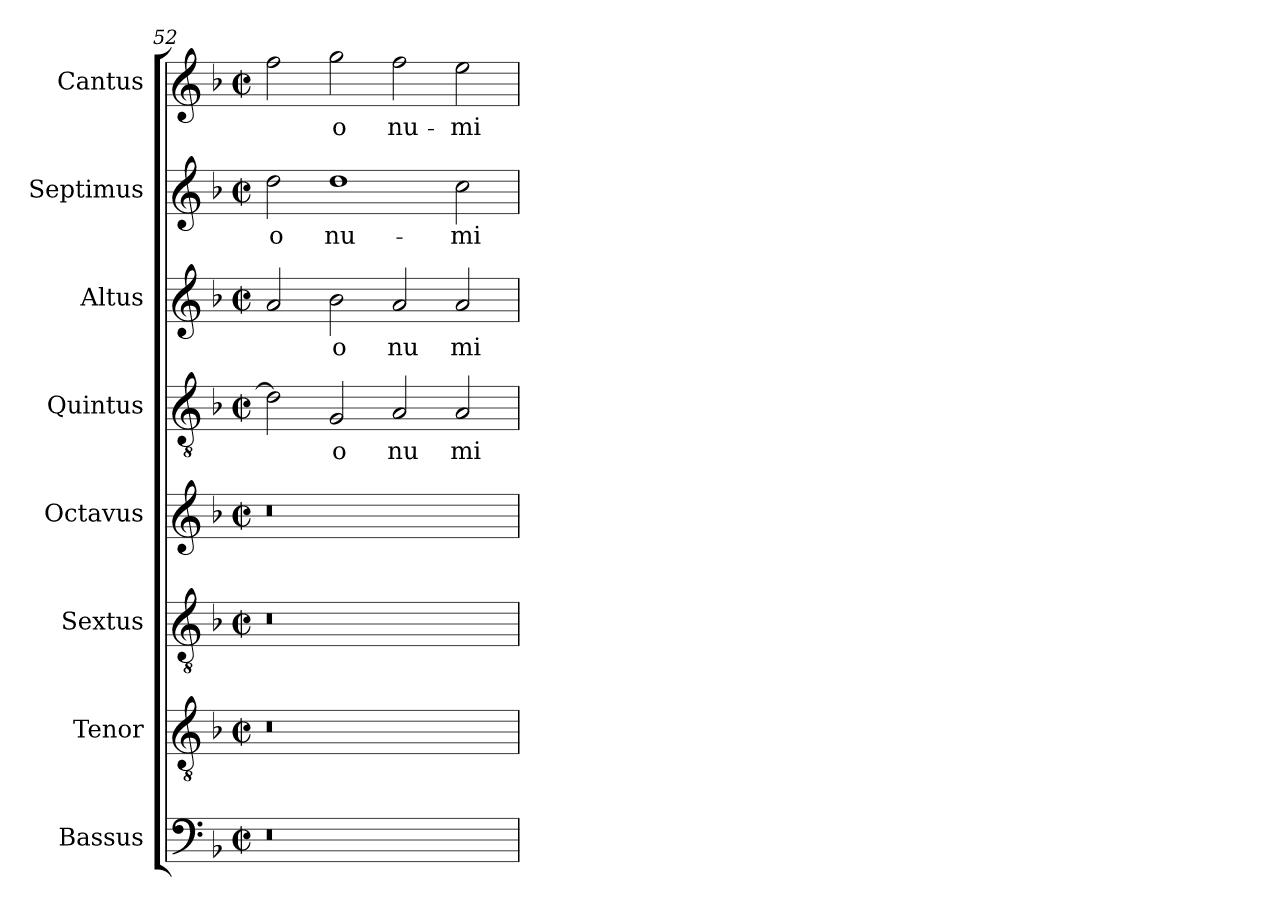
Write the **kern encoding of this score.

**kern	**kern	**kern	**kern	**kern	**text	**kern	**text	**kern	**text	**kern	**text
*part8	*part7	*part6	*part5	*part4	*part4	*part3	*part3	*part2	*part2	*part1	*part1
*staff8	*staff7	*staff6	*staff5	*staff4	*staff4	*staff3	*staff3	*staff2	*staff2	*staff1	*staff1
*I"Bassus	*I"Tenor	*I"Sextus	*I"Octavus	*I"Quintus	*	*I"Altus	*	*I"Septimus	*	*I"Cantus	*
*clefF4	*clefGv2	*clefGv2	*clefG2	*clefGv2	*	*clefG2	*	*clefG2	*	*clefG2	*
*k[b-]	*k[b-]	*k[b-]	*k[b-]	*k[b-]	*	*k[b-]	*	*k[b-]	*	*k[b-]	*
*F:	*F:	*F:	*F:	*F:	*	*F:	*	*F:	*	*F:	*
*M2/2	*M2/2	*M2/2	*M2/2	*M2/2	*	*M2/2	*	*M2/2	*	*M2/2	*
*met(c|)	*met(c|)	*met(c|)	*met(c|)	*met(c|)	*	*met(c|)	*	*met(c|)	*	*met(c|)	*
=52	=52	=52	=52	=52	=52	=52	=52	=52	=52	=52	=52
!	!	!	!	!	!	!	!	!	!LO:LY:b:cj	!	!
0r	0r	0r	0r	2d\]	.	2a/	.	2dd\	-o	2ff\	.
!	!	!	!	!	!LO:LY:b:cj	!	!LO:LY:b:cj	!	!LO:LY:b:cj	!	!LO:LY:b:cj
.	.	.	.	2G/	o	2b-\	o	1dd	nu-	2gg\	-o
!	!	!	!	!	!LO:LY:b:cj	!	!LO:LY:b:cj	!	!	!	!LO:LY:b:cj
.	.	.	.	2A/	nu	2a/	nu	.	.	2ff\	nu-
!	!	!	!	!	!LO:LY:b:cj	!	!LO:LY:b:cj	!	!LO:LY:b:cj	!	!LO:LY:b:cj
.	.	.	.	2A/	mi	2a/	mi	2cc\	-mi-	2ee\	-mi-
=	=	=	=	=	=	=	=	=	=	=	=
*-	*-	*-	*-	*-	*-	*-	*-	*-	*-	*-	*-
